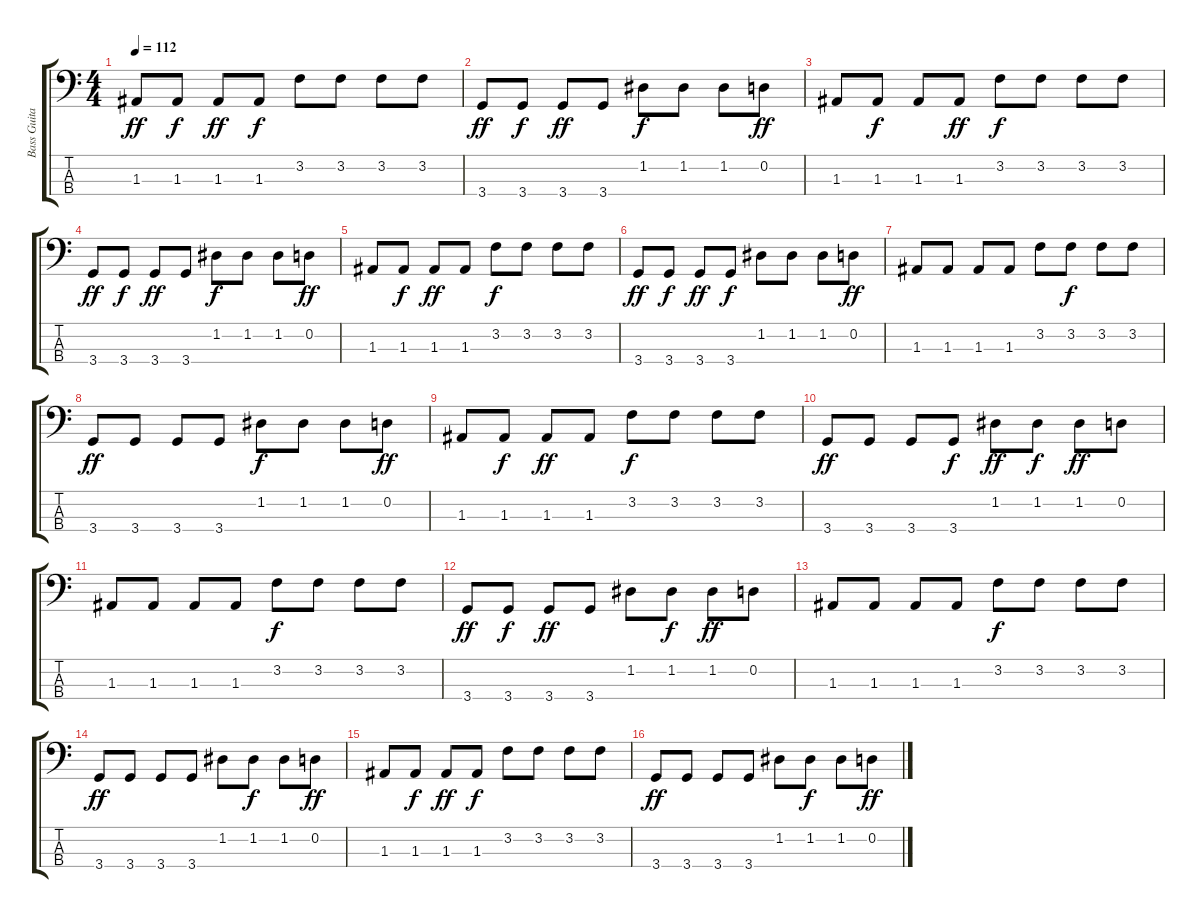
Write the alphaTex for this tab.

\track ("Bass Guitar" "Bass Guita") {instrument electricbassfinger}
\staff {score tabs}
\tuning (G2 D2 A1 E1) {hide}
\ts (4 4)
\tempo 112
\clef f4
\ks c
1.3.8{dy ff} 1.3.8{dy f} 1.3.8{dy ff} 1.3.8{dy f} 3.2.8 3.2.8 3.2.8 3.2.8 |
3.4.8{dy ff} 3.4.8{dy f} 3.4.8{dy ff} 3.4.8 1.2.8{dy f} 1.2.8 1.2.8 0.2.8{dy ff} |
1.3.8 1.3.8{dy f} 1.3.8 1.3.8{dy ff} 3.2.8{dy f} 3.2.8 3.2.8 3.2.8 |
3.4.8{dy ff} 3.4.8{dy f} 3.4.8{dy ff} 3.4.8 1.2.8{dy f} 1.2.8 1.2.8 0.2.8{dy ff} |
1.3.8 1.3.8{dy f} 1.3.8{dy ff} 1.3.8 3.2.8{dy f} 3.2.8 3.2.8 3.2.8 |
3.4.8{dy ff} 3.4.8{dy f} 3.4.8{dy ff} 3.4.8{dy f} 1.2.8 1.2.8 1.2.8 0.2.8{dy ff} |
1.3.8 1.3.8 1.3.8 1.3.8 3.2.8 3.2.8{dy f} 3.2.8 3.2.8 |
3.4.8{dy ff} 3.4.8 3.4.8 3.4.8 1.2.8{dy f} 1.2.8 1.2.8 0.2.8{dy ff} |
1.3.8 1.3.8{dy f} 1.3.8{dy ff} 1.3.8 3.2.8{dy f} 3.2.8 3.2.8 3.2.8 |
3.4.8{dy ff} 3.4.8 3.4.8 3.4.8{dy f} 1.2.8{dy ff} 1.2.8{dy f} 1.2.8{dy ff} 0.2.8 |
1.3.8 1.3.8 1.3.8 1.3.8 3.2.8{dy f} 3.2.8 3.2.8 3.2.8 |
3.4.8{dy ff} 3.4.8{dy f} 3.4.8{dy ff} 3.4.8 1.2.8 1.2.8{dy f} 1.2.8{dy ff} 0.2.8 |
1.3.8 1.3.8 1.3.8 1.3.8 3.2.8{dy f} 3.2.8 3.2.8 3.2.8 |
3.4.8{dy ff} 3.4.8 3.4.8 3.4.8 1.2.8 1.2.8{dy f} 1.2.8 0.2.8{dy ff} |
1.3.8 1.3.8{dy f} 1.3.8{dy ff} 1.3.8{dy f} 3.2.8 3.2.8 3.2.8 3.2.8 |
3.4.8{dy ff} 3.4.8 3.4.8 3.4.8 1.2.8 1.2.8{dy f} 1.2.8 0.2.8{dy ff}
